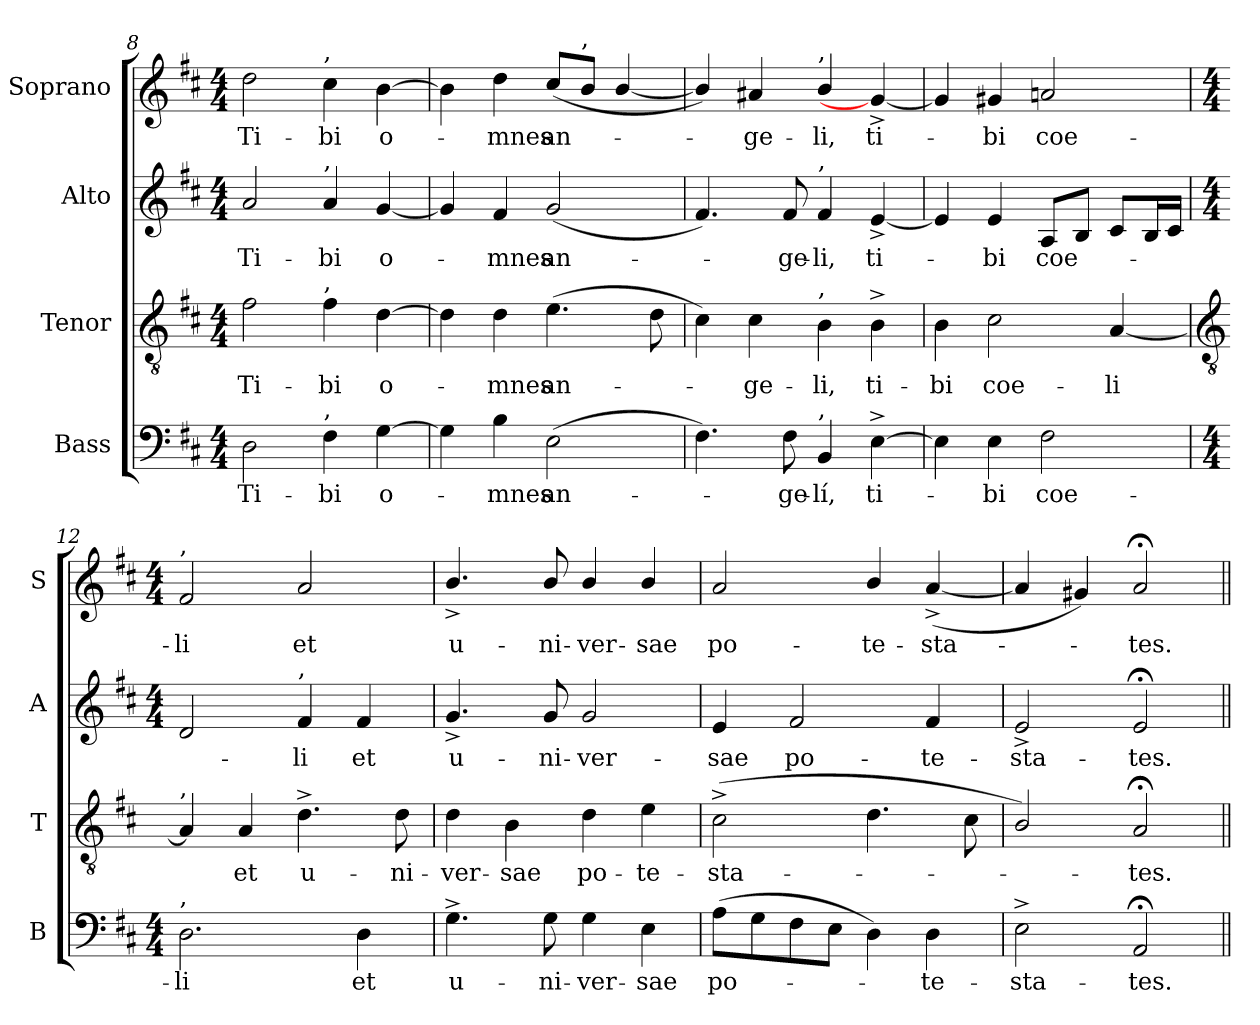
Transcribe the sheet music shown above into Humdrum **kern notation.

**kern	**text	**kern	**text	**kern	**text	**kern	**text
*part4	*part4	*part3	*part3	*part2	*part2	*part1	*part1
*staff4	*staff4	*staff3	*staff3	*staff2	*staff2	*staff1	*staff1
*I"Bass	*	*I"Tenor	*	*I"Alto	*	*I"Soprano	*
*I'B	*	*I'T	*	*I'A	*	*I'S	*
!!LO:LB:g=z
*clefF4	*	*clefGv2	*	*clefG2	*	*clefG2	*
*k[f#c#]	*	*k[f#c#]	*	*k[f#c#]	*	*k[f#c#]	*
*D:	*	*D:	*	*D:	*	*D:	*
*M4/4	*	*M4/4	*	*M4/4	*	*M4/4	*
=8	=8	=8	=8	=8	=8	=8	=8
!	!LO:LY:b	!	!LO:LY:b	!	!LO:LY:b	!	!LO:LY:b
2D	Ti-	2f#	Ti-	2a	Ti-	2dd	Ti-
!	!	!	!	!	!	!LO:TX:a:t=,	!
!	!	!	!	!LO:TX:a:t=,	!	!	!
!	!	!LO:TX:a:t=,	!	!	!	!	!
!LO:TX:a:t=,	!	!	!	!	!	!	!
!	!LO:LY:b	!	!LO:LY:b	!	!LO:LY:b	!	!LO:LY:b
4F#	-bi	4f#	-bi	4a	-bi	4cc#	-bi
!	!LO:LY:b	!	!LO:LY:b	!	!LO:LY:b	!	!LO:LY:b
[4G	o-	[4d	o-	[4g	o-	[4b	o-
=9	=9	=9	=9	=9	=9	=9	=9
4G]	.	4d]	.	4g]	.	4b]	.
!	!LO:LY:b	!	!LO:LY:b	!	!LO:LY:b	!	!LO:LY:b
4B	mnes	4d	mnes	4f#	mnes	4dd	mnes
!	!LO:LY:b	!	!LO:LY:b	!	!LO:LY:b	!	!LO:LY:b
(>2E	an-	(>4.e	an-	(<2g	an-	(<8cc#/L	an-
!	!	!	!	!	!	!LO:TX:a:t=,	!
.	.	.	.	.	.	8b/J	.
.	.	.	.	.	.	[4b/	.
.	.	8d	.	.	.	.	.
=10	=10	=10	=10	=10	=10	=10	=10
4.F#)	.	4c#)	.	4.f#)	.	4b/])	.
!	!	!	!LO:LY:b	!	!	!	!LO:LY:b
.	.	4c#	ge-	.	.	4a#X	ge-
!	!LO:LY:b	!	!	!	!LO:LY:b	!	!
8F#	ge-	.	.	8f#	ge-	.	.
!	!	!	!	!	!	!LO:TX:a:t=,	!
!	!	!	!	!LO:TX:a:t=,	!	!	!
!	!	!LO:TX:a:t=,	!	!	!	!	!
!LO:TX:a:t=,	!	!	!	!	!	!	!
!	!LO:LY:b	!	!LO:LY:b	!	!LO:LY:b	!	!LO:LY:b
4BB	-lí,	4B	-li,	4f#	-li,	4b/	-li,
!	!LO:LY:b	!	!LO:LY:b	!	!LO:LY:b	!	!LO:LY:b
[4E^	ti-	4B^	ti-	[4e^	ti-	4g#^_	ti-
=11	=11	=11	=11	=11	=11	=11	=11
!	!	!	!LO:LY:b	!	!	!	!
4E]	.	4B	-bi	4e]	.	4g#]	.
!	!LO:LY:b	!	!LO:LY:b	!	!LO:LY:b	!	!LO:LY:b
4E	bi	2c#	coe-	4e	bi	4g#	bi
!	!LO:LY:b	!	!	!	!LO:LY:b	!	!LO:LY:b
2F#	coe-	.	.	8AL	coe-	2an	coe-
.	.	.	.	8BJ	.	.	.
!	!	!	!LO:LY:b	!	!	!	!
.	.	[4A	-li	8c#L	.	.	.
.	.	.	.	16BL	.	.	.
.	.	.	.	16c#JJ	.	.	.
!!LO:LB:g=z
=12	=12	=12	=12	=12	=12	=12	=12
*	*	*clefGv2	*	*	*	*	*
*M4/4	*	*	*	*M4/4	*	*M4/4	*
!	!	!	!	!	!	!LO:TX:a:t=,	!
!	!	!LO:TX:a:t=,	!	!	!	!	!
!LO:TX:a:t=,	!	!	!	!	!	!	!
!	!LO:LY:b	!	!	!	!	!	!LO:LY:b
2.D	-li	4A]	.	2d	.	2f#	-li
!	!	!	!LO:LY:b	!	!	!	!
.	.	4A	et	.	.	.	.
!	!	!	!	!LO:TX:a:t=,	!	!	!
!	!	!	!LO:LY:b	!	!LO:LY:b	!	!LO:LY:b
.	.	4.d^	u-	4f#	li	2a	et
!	!LO:LY:b	!	!	!	!LO:LY:b	!	!
4D	et	.	.	4f#	et	.	.
!	!	!	!LO:LY:b	!	!	!	!
.	.	8d	-ni-	.	.	.	.
=13	=13	=13	=13	=13	=13	=13	=13
!	!LO:LY:b	!	!LO:LY:b	!	!LO:LY:b	!	!LO:LY:b
4.G^	u-	4d	-ver-	4.g^	u-	4.b^/	u-
!	!	!	!LO:LY:b	!	!	!	!
.	.	4B	-sae	.	.	.	.
!	!LO:LY:b	!	!	!	!LO:LY:b	!	!LO:LY:b
8G	-ni-	.	.	8g	-ni-	8b/	-ni-
!	!LO:LY:b	!	!LO:LY:b	!	!LO:LY:b	!	!LO:LY:b
4G	-ver-	4d	po-	2g	-ver-	4b/	-ver-
!	!LO:LY:b	!	!LO:LY:b	!	!	!	!LO:LY:b
4E	-sae	4e	-te-	.	.	4b/	-sae
=14	=14	=14	=14	=14	=14	=14	=14
!	!LO:LY:b	!	!LO:LY:b	!	!LO:LY:b	!	!LO:LY:b
(>8AL	po-	(>2c#^	-sta-	4e	-sae	2a	po-
8G	.	.	.	.	.	.	.
!	!	!	!	!	!LO:LY:b	!	!
8F#	.	.	.	2f#	po-	.	.
8EJ	.	.	.	.	.	.	.
!	!	!	!	!	!	!	!LO:LY:b
4D)	.	4.d	.	.	.	4b/	-te-
!	!LO:LY:b	!	!	!	!LO:LY:b	!	!LO:LY:b
4D	te-	.	.	4f#	-te-	(<[4a^	-sta-
.	.	8c#	.	.	.	.	.
=15	=15	=15	=15	=15	=15	=15	=15
!	!LO:LY:b	!	!	!	!LO:LY:b	!	!
2E^	-sta-	2B/)	.	2e^	-sta-	4a]	.
.	.	.	.	.	.	4g#X)	.
!	!LO:LY:b	!	!LO:LY:b	!	!LO:LY:b	!	!LO:LY:b
2AA;<	-tes.	2A;<	tes.	2e;<	-tes.	2a;<	tes.
=||	=||	=||	=||	=||	=||	=||	=||
*-	*-	*-	*-	*-	*-	*-	*-
